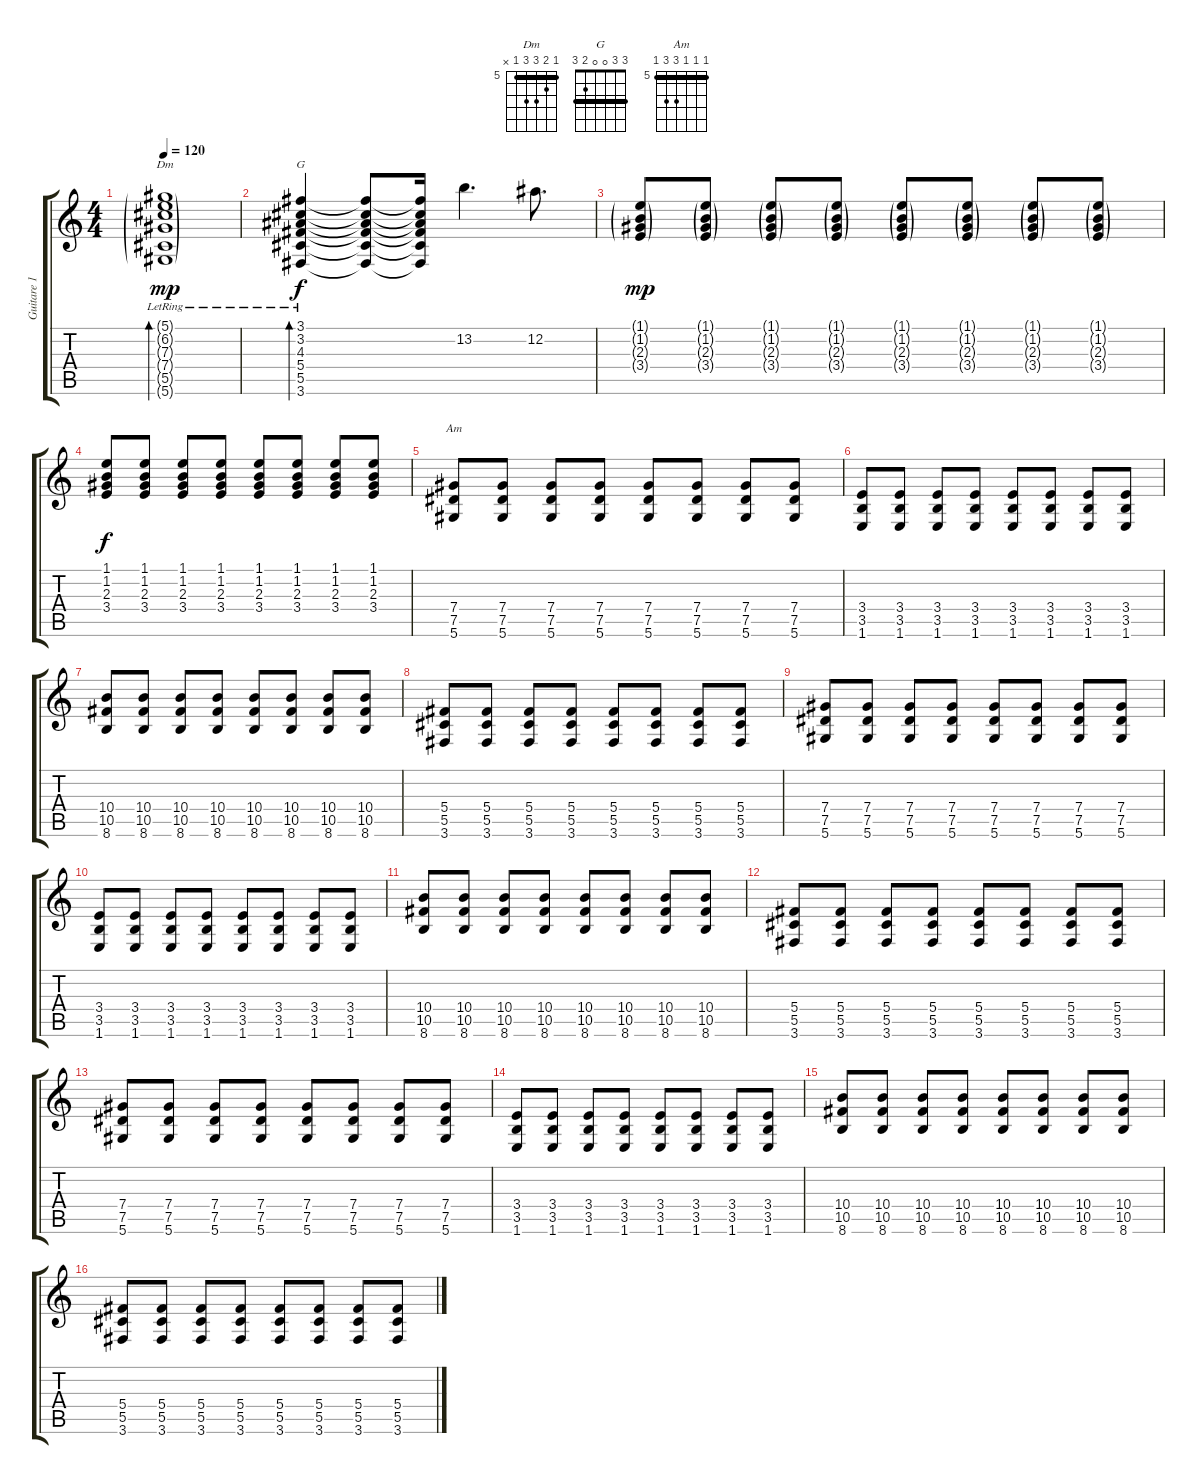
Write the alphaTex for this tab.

\track ("Guitare 1 - Tom" "Guitare 1 ") {instrument acousticguitarsteel}
\staff {score tabs}
\tuning (Eb4 Bb3 Gb3 Db3 Ab2 Eb2) {hide}
\chord ("Dm" 5 6 7 7 5 x) {firstfret 5 barre 5}
\chord ("G" 3 3 0 0 2 3) {barre 3}
\chord ("Am" 5 5 5 7 7 5) {firstfret 5 barre 5}
\ts (4 4)
\tempo 120
\clef g2
\ks c
(5.1{g} 6.2{g} 7.3{g lr} 7.4{g} 5.5{g} 5.6{g}).1{bd 120 ch "Dm" dy mp} |
(3.1 3.2{lr} 4.3 5.4{lr} 5.5{lr} 3.6).4{bd 240 ch "G" dy f} (3.1{t} 3.2{t} 4.3{t} 5.4{t} 5.5{t} 3.6{t}).8 (3.1{t} 3.2{t} 4.3{t} 5.4{t} 5.5{t} 3.6{t}).16 13.2.4{d} 12.2.8{d} |
(1.1{g} 1.2{g} 2.3{g} 3.4{g}).8{dy mp volume 14} (1.1{g} 1.2{g} 2.3{g} 3.4{g}).8 (1.1{g} 1.2{g} 2.3{g} 3.4{g}).8 (1.1{g} 1.2{g} 2.3{g} 3.4{g}).8 (1.1{g} 1.2{g} 2.3{g} 3.4{g}).8 (1.1{g} 1.2{g} 2.3{g} 3.4{g}).8 (1.1{g} 1.2{g} 2.3{g} 3.4{g}).8 (1.1{g} 1.2{g} 2.3{g} 3.4{g}).8 |
(1.1 1.2 2.3 3.4).8{dy f volume 13} (1.1 1.2 2.3 3.4).8 (1.1 1.2 2.3 3.4).8 (1.1 1.2 2.3 3.4).8 (1.1 1.2 2.3 3.4).8 (1.1 1.2 2.3 3.4).8 (1.1 1.2 2.3 3.4).8 (1.1 1.2 2.3 3.4).8 |
(7.4 7.5 5.6).8{ch "Am" instrument distortionguitar} (7.4 7.5 5.6).8 (7.4 7.5 5.6).8 (7.4 7.5 5.6).8 (7.4 7.5 5.6).8 (7.4 7.5 5.6).8 (7.4 7.5 5.6).8 (7.4 7.5 5.6).8 |
(3.4 3.5 1.6).8 (3.4 3.5 1.6).8 (3.4 3.5 1.6).8 (3.4 3.5 1.6).8 (3.4 3.5 1.6).8 (3.4 3.5 1.6).8 (3.4 3.5 1.6).8 (3.4 3.5 1.6).8 |
(10.4 10.5 8.6).8 (10.4 10.5 8.6).8 (10.4 10.5 8.6).8 (10.4 10.5 8.6).8 (10.4 10.5 8.6).8 (10.4 10.5 8.6).8 (10.4 10.5 8.6).8 (10.4 10.5 8.6).8 |
(5.4 5.5 3.6).8 (5.4 5.5 3.6).8 (5.4 5.5 3.6).8 (5.4 5.5 3.6).8 (5.4 5.5 3.6).8 (5.4 5.5 3.6).8 (5.4 5.5 3.6).8 (5.4 5.5 3.6).8 |
(7.4 7.5 5.6).8 (7.4 7.5 5.6).8 (7.4 7.5 5.6).8 (7.4 7.5 5.6).8 (7.4 7.5 5.6).8 (7.4 7.5 5.6).8 (7.4 7.5 5.6).8 (7.4 7.5 5.6).8 |
(3.4 3.5 1.6).8 (3.4 3.5 1.6).8 (3.4 3.5 1.6).8 (3.4 3.5 1.6).8 (3.4 3.5 1.6).8 (3.4 3.5 1.6).8 (3.4 3.5 1.6).8 (3.4 3.5 1.6).8 |
(10.4 10.5 8.6).8 (10.4 10.5 8.6).8 (10.4 10.5 8.6).8 (10.4 10.5 8.6).8 (10.4 10.5 8.6).8 (10.4 10.5 8.6).8 (10.4 10.5 8.6).8 (10.4 10.5 8.6).8 |
(5.4 5.5 3.6).8 (5.4 5.5 3.6).8 (5.4 5.5 3.6).8 (5.4 5.5 3.6).8 (5.4 5.5 3.6).8 (5.4 5.5 3.6).8 (5.4 5.5 3.6).8 (5.4 5.5 3.6).8 |
(7.4 7.5 5.6).8 (7.4 7.5 5.6).8 (7.4 7.5 5.6).8 (7.4 7.5 5.6).8 (7.4 7.5 5.6).8 (7.4 7.5 5.6).8 (7.4 7.5 5.6).8 (7.4 7.5 5.6).8 |
(3.4 3.5 1.6).8 (3.4 3.5 1.6).8 (3.4 3.5 1.6).8 (3.4 3.5 1.6).8 (3.4 3.5 1.6).8 (3.4 3.5 1.6).8 (3.4 3.5 1.6).8 (3.4 3.5 1.6).8 |
(10.4 10.5 8.6).8 (10.4 10.5 8.6).8 (10.4 10.5 8.6).8 (10.4 10.5 8.6).8 (10.4 10.5 8.6).8 (10.4 10.5 8.6).8 (10.4 10.5 8.6).8 (10.4 10.5 8.6).8 |
(5.4 5.5 3.6).8 (5.4 5.5 3.6).8 (5.4 5.5 3.6).8 (5.4 5.5 3.6).8 (5.4 5.5 3.6).8 (5.4 5.5 3.6).8 (5.4 5.5 3.6).8 (5.4 5.5 3.6).8
